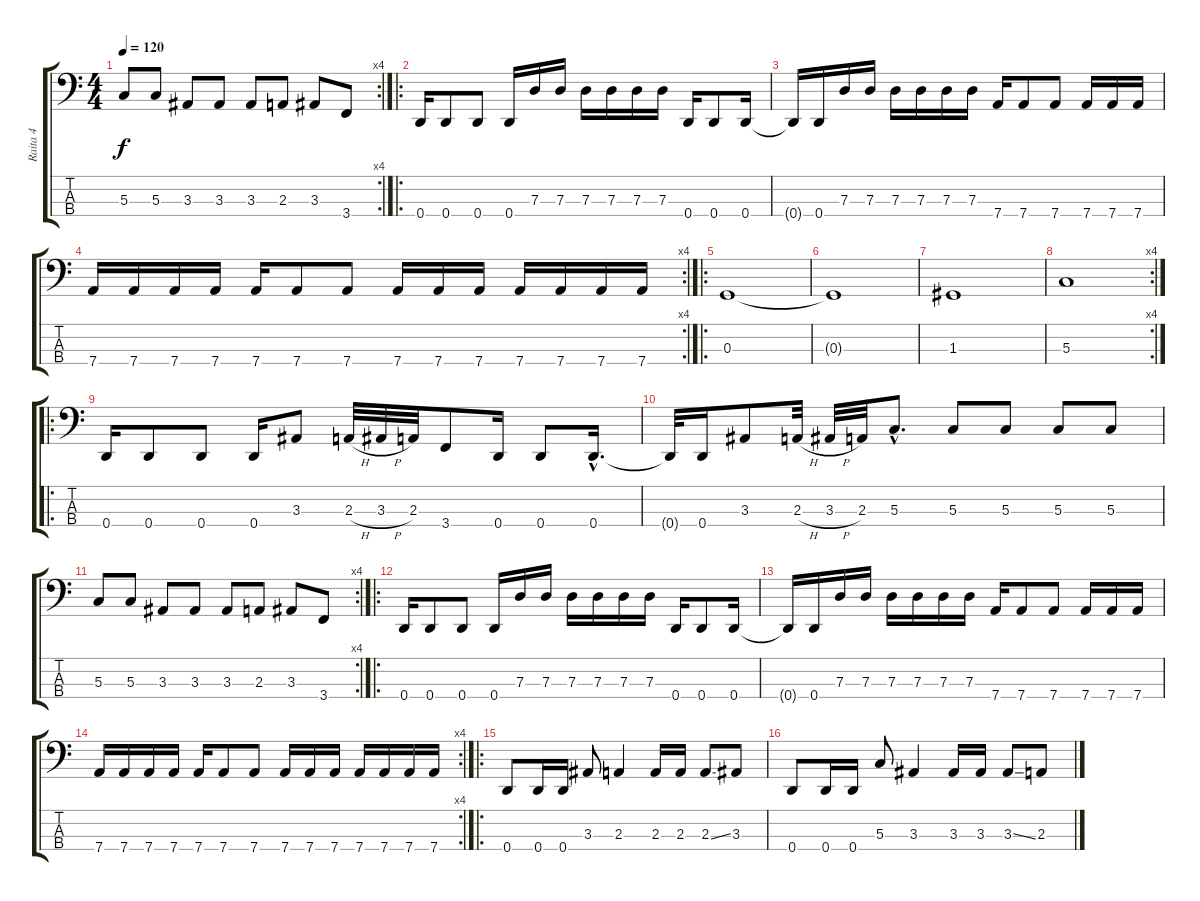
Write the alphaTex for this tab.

\track ("Raita 4" "Raita 4") {instrument electricbassfinger}
\staff {score tabs}
\tuning (F2 C2 G1 D1) {hide}
\rc 4
\ts (4 4)
\tempo 120
\clef f4
\ks c
5.3.8{dy f} 5.3.8 3.3.8 3.3.8 3.3.8 2.3.8 3.3.8 3.4.8 |
\ro
0.4.16 0.4.8 0.4.8 0.4.16 7.3.16 7.3.16 7.3.16 7.3.16 7.3.16 7.3.16 0.4.16 0.4.8 0.4.16 |
0.4{t}.16 0.4.16 7.3.16 7.3.16 7.3.16 7.3.16 7.3.16 7.3.16 7.4.16 7.4.8 7.4.8 7.4.16 7.4.16 7.4.16 |
\rc 4
7.4.16 7.4.16 7.4.16 7.4.16 7.4.16 7.4.8 7.4.8 7.4.16 7.4.16 7.4.16 7.4.16 7.4.16 7.4.16 7.4.16 |
\ro
0.3.1 |
0.3{t}.1 |
1.3.1 |
\rc 4
5.3.1 |
\ro
0.4.16 0.4.8 0.4.8 0.4.16 3.3.8 2.3{h}.32 3.3{h}.32 2.3.32 3.4.8 0.4.16 0.4.8 0.4{hac}.16{d} |
0.4{t}.32 0.4.16 3.3.8 2.3{h}.32 3.3{h}.32 2.3.32 5.3{hac}.8{d} 5.3.8 5.3.8 5.3.8 5.3.8 |
\rc 4
5.3.8 5.3.8 3.3.8 3.3.8 3.3.8 2.3.8 3.3.8 3.4.8 |
\ro
0.4.16 0.4.8 0.4.8 0.4.16 7.3.16 7.3.16 7.3.16 7.3.16 7.3.16 7.3.16 0.4.16 0.4.8 0.4.16 |
0.4{t}.16 0.4.16 7.3.16 7.3.16 7.3.16 7.3.16 7.3.16 7.3.16 7.4.16 7.4.8 7.4.8 7.4.16 7.4.16 7.4.16 |
\rc 4
7.4.16 7.4.16 7.4.16 7.4.16 7.4.16 7.4.8 7.4.8 7.4.16 7.4.16 7.4.16 7.4.16 7.4.16 7.4.16 7.4.16 |
\ro
0.4.8 0.4.16 0.4.16 3.3.8 2.3.4 2.3.16 2.3.16 2.3{ss}.8 3.3.8 |
0.4.8 0.4.16 0.4.16 5.3.8 3.3.4 3.3.16 3.3.16 3.3{ss}.8 2.3.8
